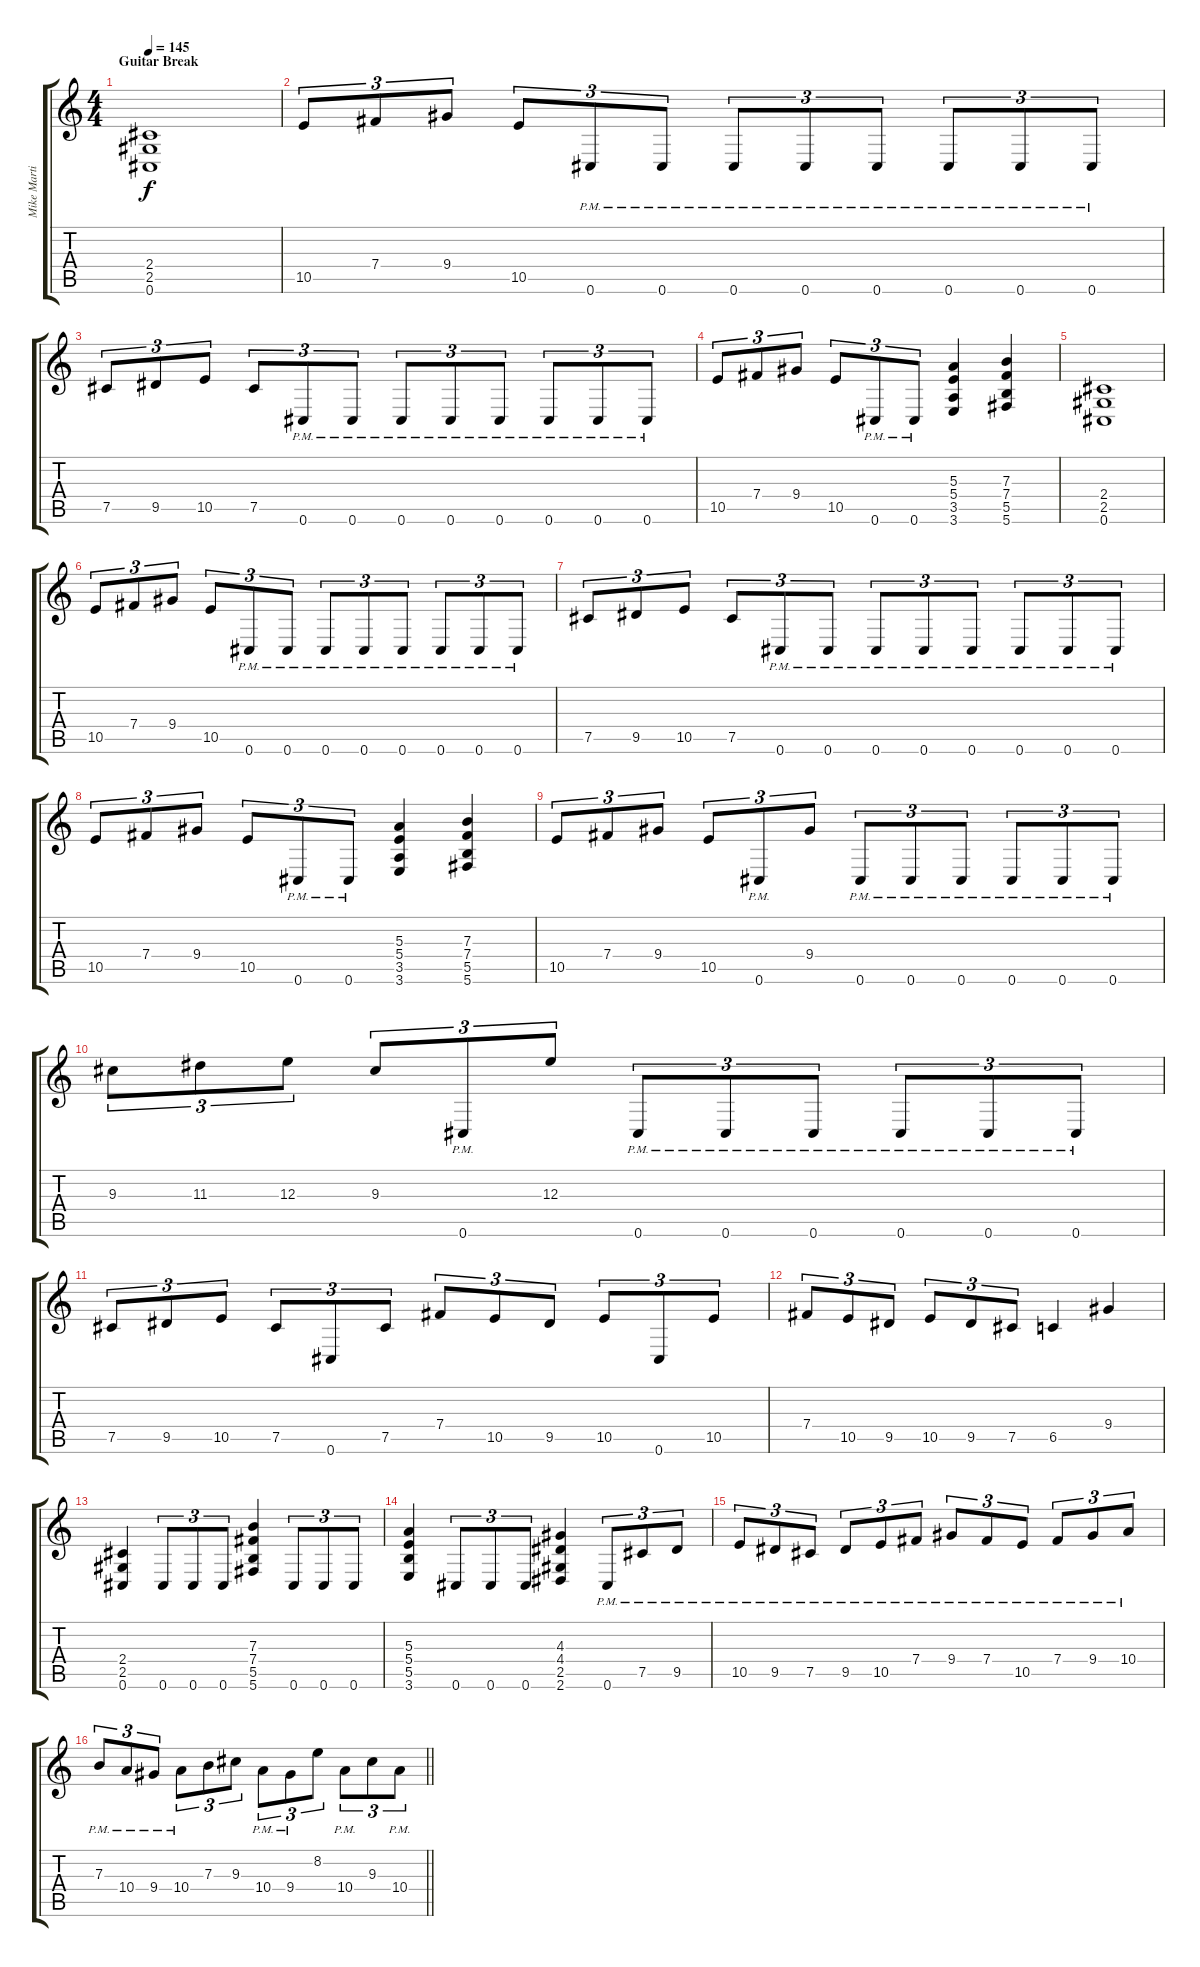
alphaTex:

\track ("Mike Martin" "Mike Marti") {instrument distortionguitar}
\staff {score tabs}
\tuning (Db4 Ab3 E3 B2 Gb2 Db2) {hide}
\ts (4 4)
\section ("" "Guitar Break")
\tempo 145
\clef g2
\ks c
(2.4 2.5 0.6).1{dy f} |
10.5.8{tu (3 2)} 7.4.8{tu (3 2)} 9.4.8{tu (3 2)} 10.5.8{tu (3 2)} 0.6{pm}.8{tu (3 2)} 0.6{pm}.8{tu (3 2)} 0.6{pm}.8{tu (3 2)} 0.6{pm}.8{tu (3 2)} 0.6{pm}.8{tu (3 2)} 0.6{pm}.8{tu (3 2)} 0.6{pm}.8{tu (3 2)} 0.6{pm}.8{tu (3 2)} |
7.5.8{tu (3 2)} 9.5.8{tu (3 2)} 10.5.8{tu (3 2)} 7.5.8{tu (3 2)} 0.6{pm}.8{tu (3 2)} 0.6{pm}.8{tu (3 2)} 0.6{pm}.8{tu (3 2)} 0.6{pm}.8{tu (3 2)} 0.6{pm}.8{tu (3 2)} 0.6{pm}.8{tu (3 2)} 0.6{pm}.8{tu (3 2)} 0.6{pm}.8{tu (3 2)} |
10.5.8{tu (3 2)} 7.4.8{tu (3 2)} 9.4.8{tu (3 2)} 10.5.8{tu (3 2)} 0.6{pm}.8{tu (3 2)} 0.6{pm}.8{tu (3 2)} (5.3 5.4 3.5 3.6).4 (7.3 7.4 5.5 5.6).4 |
(2.4 2.5 0.6).1 |
10.5.8{tu (3 2)} 7.4.8{tu (3 2)} 9.4.8{tu (3 2)} 10.5.8{tu (3 2)} 0.6{pm}.8{tu (3 2)} 0.6{pm}.8{tu (3 2)} 0.6{pm}.8{tu (3 2)} 0.6{pm}.8{tu (3 2)} 0.6{pm}.8{tu (3 2)} 0.6{pm}.8{tu (3 2)} 0.6{pm}.8{tu (3 2)} 0.6{pm}.8{tu (3 2)} |
7.5.8{tu (3 2)} 9.5.8{tu (3 2)} 10.5.8{tu (3 2)} 7.5.8{tu (3 2)} 0.6{pm}.8{tu (3 2)} 0.6{pm}.8{tu (3 2)} 0.6{pm}.8{tu (3 2)} 0.6{pm}.8{tu (3 2)} 0.6{pm}.8{tu (3 2)} 0.6{pm}.8{tu (3 2)} 0.6{pm}.8{tu (3 2)} 0.6{pm}.8{tu (3 2)} |
10.5.8{tu (3 2)} 7.4.8{tu (3 2)} 9.4.8{tu (3 2)} 10.5.8{tu (3 2)} 0.6{pm}.8{tu (3 2)} 0.6{pm}.8{tu (3 2)} (5.3 5.4 3.5 3.6).4 (7.3 7.4 5.5 5.6).4 |
10.5.8{tu (3 2)} 7.4.8{tu (3 2)} 9.4.8{tu (3 2)} 10.5.8{tu (3 2)} 0.6{pm}.8{tu (3 2)} 9.4.8{tu (3 2)} 0.6{pm}.8{tu (3 2)} 0.6{pm}.8{tu (3 2)} 0.6{pm}.8{tu (3 2)} 0.6{pm}.8{tu (3 2)} 0.6{pm}.8{tu (3 2)} 0.6{pm}.8{tu (3 2)} |
9.3.8{tu (3 2)} 11.3.8{tu (3 2)} 12.3.8{tu (3 2)} 9.3.8{tu (3 2)} 0.6{pm}.8{tu (3 2)} 12.3.8{tu (3 2)} 0.6{pm}.8{tu (3 2)} 0.6{pm}.8{tu (3 2)} 0.6{pm}.8{tu (3 2)} 0.6{pm}.8{tu (3 2)} 0.6{pm}.8{tu (3 2)} 0.6{pm}.8{tu (3 2)} |
7.5.8{tu (3 2)} 9.5.8{tu (3 2)} 10.5.8{tu (3 2)} 7.5.8{tu (3 2)} 0.6.8{tu (3 2)} 7.5.8{tu (3 2)} 7.4.8{tu (3 2)} 10.5.8{tu (3 2)} 9.5.8{tu (3 2)} 10.5.8{tu (3 2)} 0.6.8{tu (3 2)} 10.5.8{tu (3 2)} |
7.4.8{tu (3 2)} 10.5.8{tu (3 2)} 9.5.8{tu (3 2)} 10.5.8{tu (3 2)} 9.5.8{tu (3 2)} 7.5.8{tu (3 2)} 6.5.4 9.4.4 |
(2.4 2.5 0.6).4 0.6.8{tu (3 2)} 0.6.8{tu (3 2)} 0.6.8{tu (3 2)} (7.3 7.4 5.5 5.6).4 0.6.8{tu (3 2)} 0.6.8{tu (3 2)} 0.6.8{tu (3 2)} |
(5.3 5.4 5.5 3.6).4 0.6.8{tu (3 2)} 0.6.8{tu (3 2)} 0.6.8{tu (3 2)} (4.3 4.4 2.5 2.6).4 0.6{pm}.8{tu (3 2)} 7.5{pm}.8{tu (3 2)} 9.5{pm}.8{tu (3 2)} |
10.5{pm}.8{tu (3 2)} 9.5{pm}.8{tu (3 2)} 7.5{pm}.8{tu (3 2)} 9.5{pm}.8{tu (3 2)} 10.5{pm}.8{tu (3 2)} 7.4{pm}.8{tu (3 2)} 9.4{pm}.8{tu (3 2)} 7.4{pm}.8{tu (3 2)} 10.5{pm}.8{tu (3 2)} 7.4{pm}.8{tu (3 2)} 9.4{pm}.8{tu (3 2)} 10.4{pm}.8{tu (3 2)} |
\barLineRight lightlight
7.3{pm}.8{tu (3 2)} 10.4{pm}.8{tu (3 2)} 9.4{pm}.8{tu (3 2)} 10.4{pm}.8{tu (3 2)} 7.3.8{tu (3 2)} 9.3.8{tu (3 2)} 10.4{pm}.8{tu (3 2)} 9.4{pm}.8{tu (3 2)} 8.2.8{tu (3 2)} 10.4{pm}.8{tu (3 2)} 9.3.8{tu (3 2)} 10.4{pm}.8{tu (3 2)}
